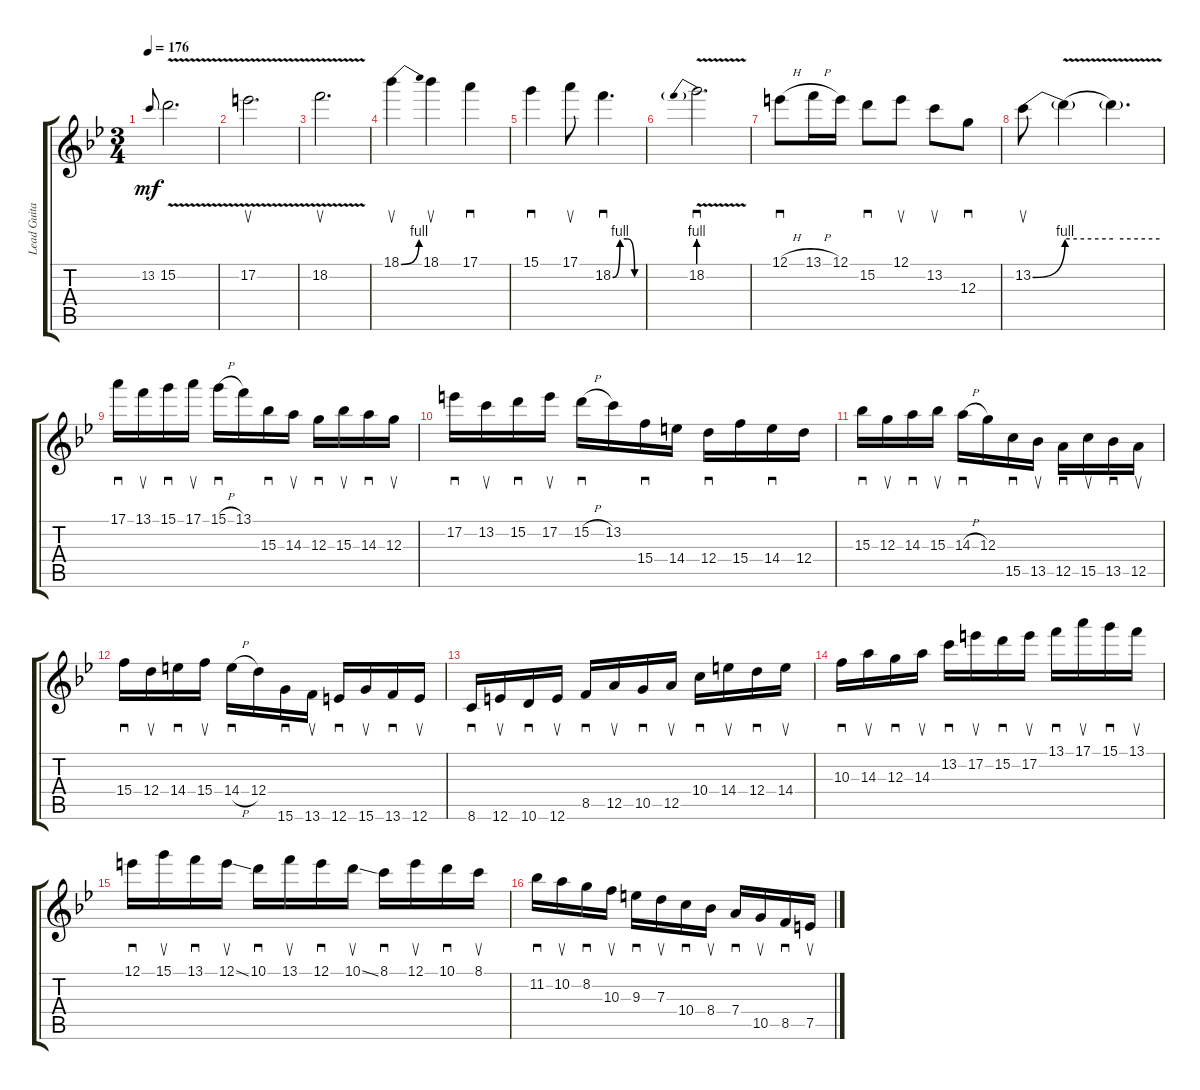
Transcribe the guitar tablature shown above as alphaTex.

\track ("Lead Guitar" "Lead Guita") {instrument overdrivenguitar}
\staff {score tabs}
\tuning (E4 B3 G3 D3 A2 E2) {hide}
\ts (3 4)
\tempo 176
\clef g2
\ks bb
13.2.8{gr onbeat dy mf} 15.2{v}.2{d} |
17.2{v}.2{d su} |
18.2{v}.2{d su} |
18.1{be (bend 0 0 60 4)}.4{su} 18.1.4{su} 17.1.4{sd} |
15.1.4{sd} 17.1.8{su} 18.2{be (custom 0 0 15 4 30 4 45 0 60 0)}.4{d sd} |
18.2{be (prebend 0 4 60 4) v}.2{d sd} |
12.1{h}.8{sd} 13.1{h}.16 12.1.16 15.2.8{sd} 12.1.8{su} 13.2.8{su} 12.3.8{sd} |
13.2{be (bend 0 0 60 4)}.8{su} 13.2{be (hold 0 4 60 4) v t}.4 13.2{be (hold 0 4 60 4) v t}.4{d} |
17.1.16{sd} 13.1.16{su} 15.1.16{sd} 17.1.16{su} 15.1{h}.16{sd} 13.1.16 15.3.16{sd} 14.3.16{su} 12.3.16{sd} 15.3.16{su} 14.3.16{sd} 12.3.16{su} |
17.2.16{sd} 13.2.16{su} 15.2.16{sd} 17.2.16{su} 15.2{h}.16{sd} 13.2.16 15.4.16{sd} 14.4.16 12.4.16{sd} 15.4.16 14.4.16{sd} 12.4.16 |
15.3.16{sd} 12.3.16{su} 14.3.16{sd} 15.3.16{su} 14.3{h}.16{sd} 12.3.16 15.5.16{sd} 13.5.16{su} 12.5.16{sd} 15.5.16{su} 13.5.16{sd} 12.5.16{su} |
15.4.16{sd} 12.4.16{su} 14.4.16{sd} 15.4.16{su} 14.4{h}.16{sd} 12.4.16 15.6.16{sd} 13.6.16{su} 12.6.16{sd} 15.6.16{su} 13.6.16{sd} 12.6.16{su} |
8.6.16{sd} 12.6.16{su} 10.6.16{sd} 12.6.16{su} 8.5.16{sd} 12.5.16{su} 10.5.16{sd} 12.5.16{su} 10.4.16{sd} 14.4.16{su} 12.4.16{sd} 14.4.16{su} |
10.3.16{sd} 14.3.16{su} 12.3.16{sd} 14.3.16{su} 13.2.16{sd} 17.2.16{su} 15.2.16{sd} 17.2.16{su} 13.1.16{sd} 17.1.16{su} 15.1.16{sd} 13.1.16{su} |
12.1.16{sd} 15.1.16{su} 13.1.16{sd} 12.1{ss}.16{su} 10.1.16{sd} 13.1.16{su} 12.1.16{sd} 10.1{ss}.16{su} 8.1.16{sd} 12.1.16{su} 10.1.16{sd} 8.1.16{su} |
11.2.16{sd} 10.2.16{su} 8.2.16{sd} 10.3.16{su} 9.3.16{sd} 7.3.16{su} 10.4.16{sd} 8.4.16{su} 7.4.16{sd} 10.5.16{su} 8.5.16{sd} 7.5.16{su}
